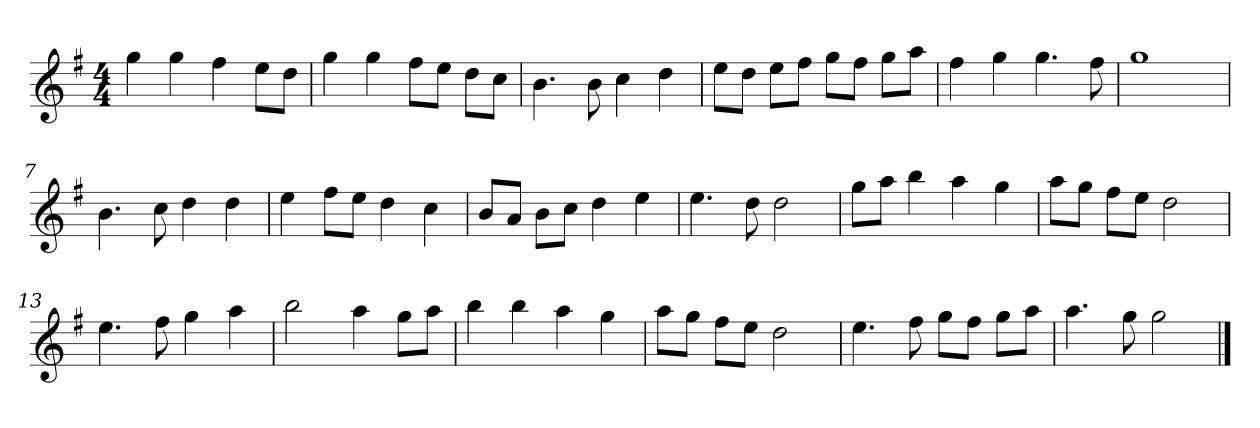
**kern
*part1
*staff1
*k[f#]
*M4/4
*MM120
=1
4gg
4gg
4ff#
8eeL
8ddJ
=2
4gg
4gg
8ff#L
8eeJ
8ddL
8ccJ
=3
4.b
8b
4cc
4dd
=4
8eeL
8ddJ
8eeL
8ff#J
8ggL
8ff#J
8ggL
8aaJ
=5
4ff#
4gg
4.gg
8ff#
=6
1gg
=7
4.b
8cc
4dd
4dd
=8
4ee
8ff#L
8eeJ
4dd
4cc
=9
8bL
8aJ
8bL
8ccJ
4dd
4ee
=10
4.ee
8dd
2dd
=11
8ggL
8aaJ
4bb
4aa
4gg
=12
8aaL
8ggJ
8ff#L
8eeJ
2dd
=13
4.ee
8ff#
4gg
4aa
=14
2bb
4aa
8ggL
8aaJ
=15
4bb
4bb
4aa
4gg
=16
8aaL
8ggJ
8ff#L
8eeJ
2dd
=17
4.ee
8ff#
8ggL
8ff#J
8ggL
8aaJ
=18
4.aa
8gg
2gg
==
*-
